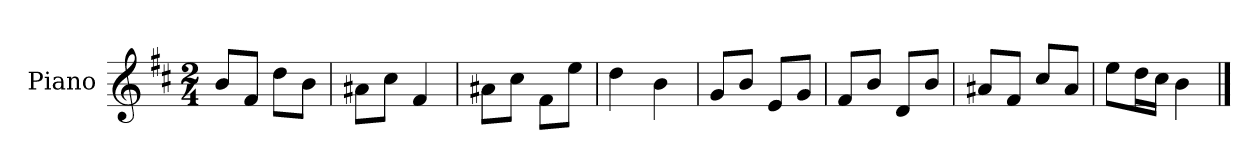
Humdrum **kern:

**kern
*part1
*staff1
*I"Piano
*I'Pno
*clefG2
*k[f#c#]
*M2/4
=1
8b/L
8f#/J
8dd\L
8b\J
=2
8a#X\L
8cc#\J
4f#/
=3
8a#X\L
8cc#\J
8f#\L
8ee\J
=4
4dd\
4b\
=5
8g/L
8b/J
8e/L
8g/J
=6
8f#/L
8b/J
8d/L
8b/J
=7
8a#X/L
8f#/J
8cc#/L
8a#/J
=8
8ee\L
16dd\L
16cc#\JJ
4b\
==
*-
